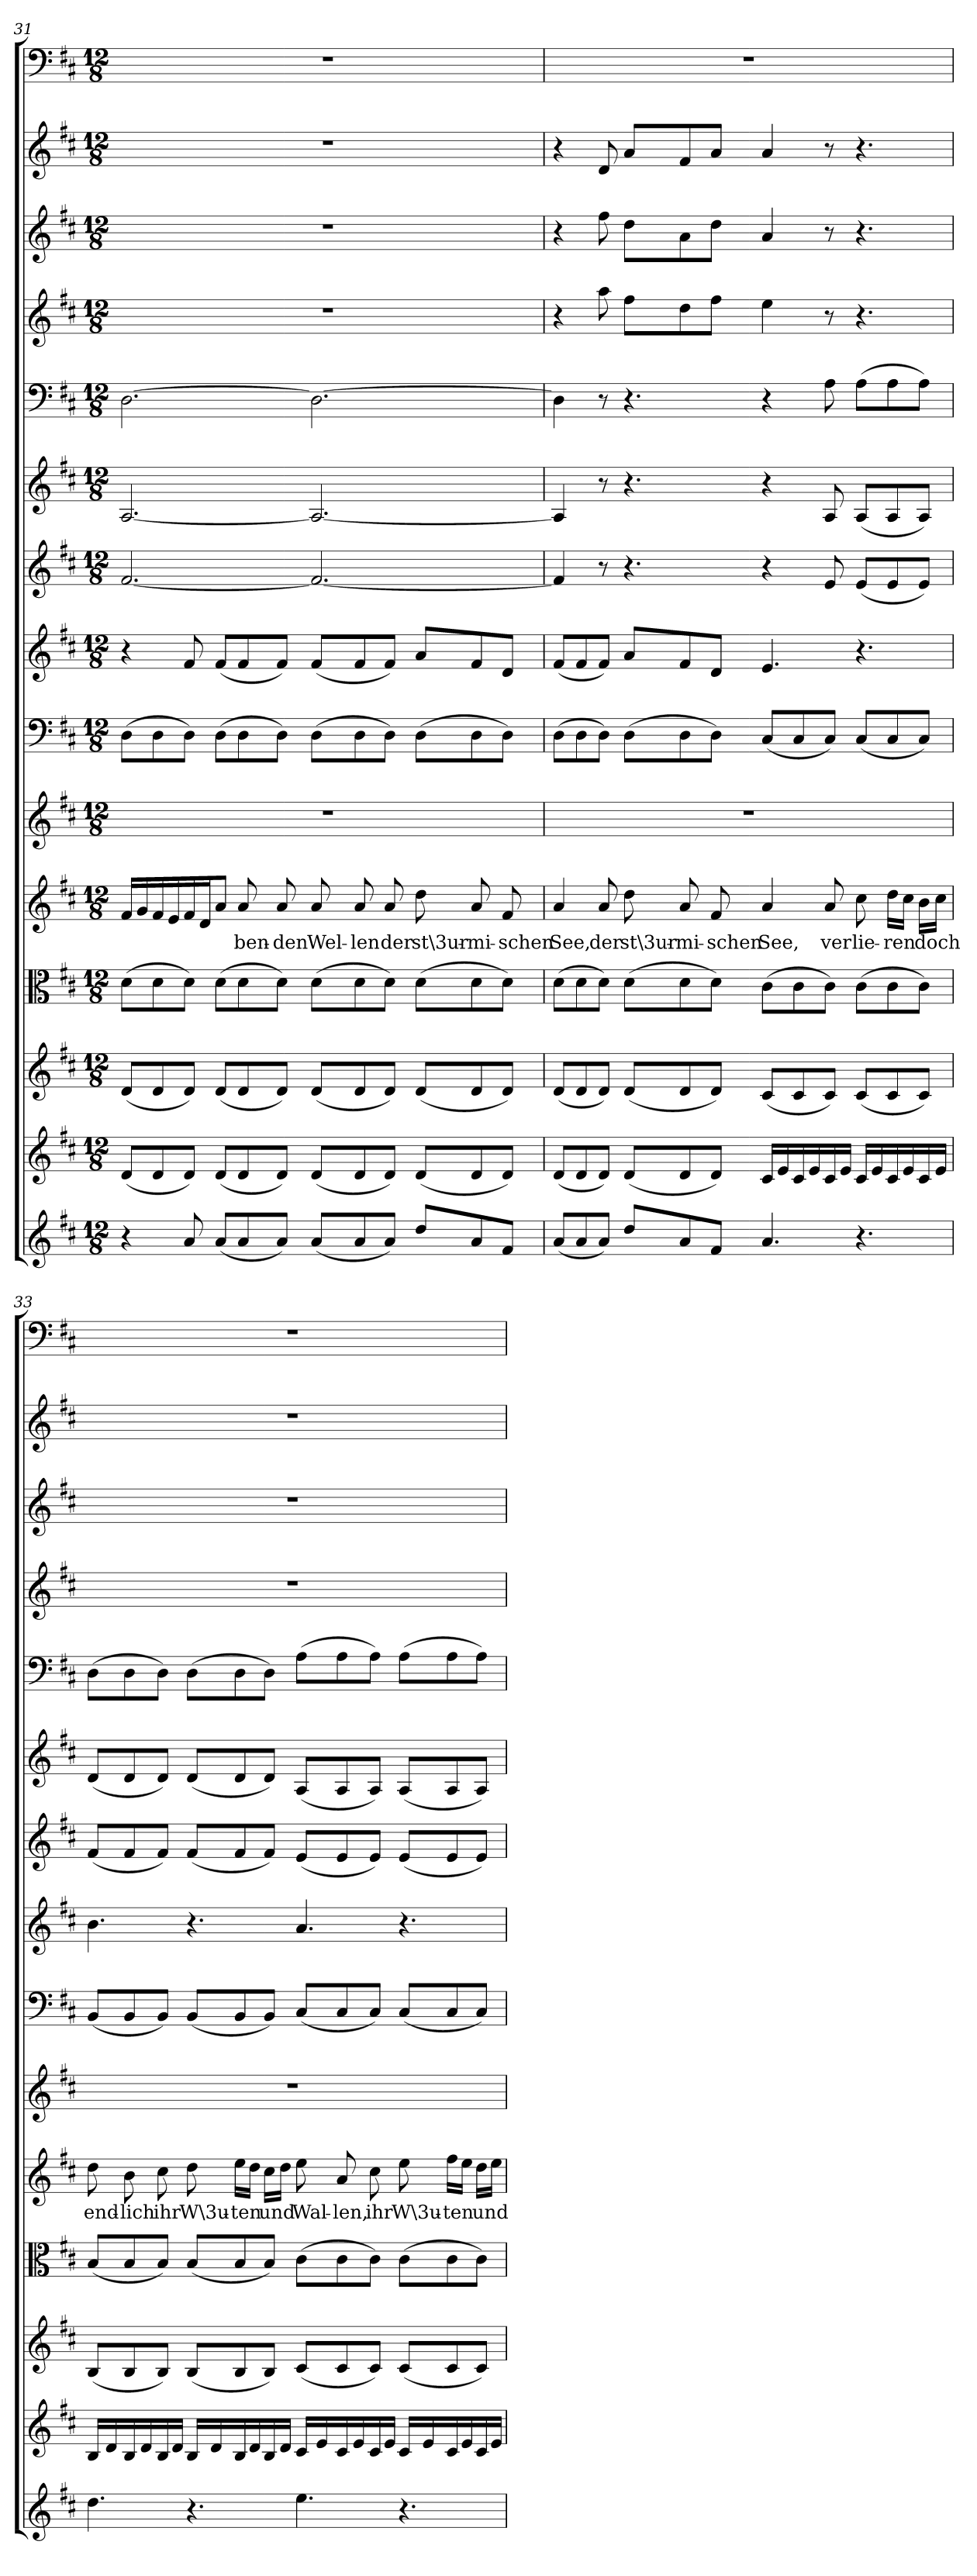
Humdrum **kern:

**kern	**kern	**kern	**kern	**kern	**text	**kern	**kern	**kern	**kern	**kern	**kern	**kern	**kern	**kern	**kern
*part15	*part14	*part13	*part12	*part11	*part11	*part10	*part9	*part8	*part7	*part6	*part5	*part4	*part3	*part2	*part1
*staff15	*staff14	*staff13	*staff12	*staff11	*staff11	*staff10	*staff9	*staff8	*staff7	*staff6	*staff5	*staff4	*staff3	*staff2	*staff1
*clefG2	*clefG2	*clefG2	*clefC3	*clefG2	*	*clefG2	*clefF4	*clefG2	*clefG2	*clefG2	*clefF4	*clefG2	*clefG2	*clefG2	*clefF4
*k[f#c#]	*k[f#c#]	*k[f#c#]	*k[f#c#]	*k[f#c#]	*	*k[f#c#]	*k[f#c#]	*k[f#c#]	*k[f#c#]	*k[f#c#]	*k[f#c#]	*k[f#c#]	*k[f#c#]	*k[f#c#]	*k[f#c#]
*D:	*D:	*D:	*D:	*D:	*	*D:	*D:	*D:	*D:	*D:	*D:	*D:	*D:	*D:	*D:
*M12/8	*M12/8	*M12/8	*M12/8	*M12/8	*	*M12/8	*M12/8	*M12/8	*M12/8	*M12/8	*M12/8	*M12/8	*M12/8	*M12/8	*M12/8
=31	=31	=31	=31	=31	=31	=31	=31	=31	=31	=31	=31	=31	=31	=31	=31
4r	(8d/L	(8d/L	(8d\L	16f#/LL	.	1.r	(8D\L	4r	[2.f#/	[2.A/	[2.D\	1.r	1.r	1.r	1.r
.	.	.	.	16g/	.	.	.	.	.	.	.	.	.	.	.
.	8d/	8d/	8d\	16f#/	.	.	8D\	.	.	.	.	.	.	.	.
.	.	.	.	16e/	.	.	.	.	.	.	.	.	.	.	.
8a/	8d/J)	8d/J)	8d\J)	16f#/	.	.	8D\J)	8f#/	.	.	.	.	.	.	.
.	.	.	.	16d/J	.	.	.	.	.	.	.	.	.	.	.
(8a/L	(8d/L	(8d/L	(8d\L	8a/J	.	.	(8D\L	(8f#/L	.	.	.	.	.	.	.
8a/	8d/	8d/	8d\	8a/	-ben-	.	8D\	8f#/	.	.	.	.	.	.	.
8a/J)	8d/J)	8d/J)	8d\J)	8a/	-den	.	8D\J)	8f#/J)	.	.	.	.	.	.	.
(8a/L	(8d/L	(8d/L	(8d\L	8a/	Wel-	.	(8D\L	(8f#/L	2.f#/_	2.A/_	2.D\_	.	.	.	.
8a/	8d/	8d/	8d\	8a/	-len	.	8D\	8f#/	.	.	.	.	.	.	.
8a/J)	8d/J)	8d/J)	8d\J)	8a/	der	.	8D\J)	8f#/J)	.	.	.	.	.	.	.
8dd/L	(8d/L	(8d/L	(8d\L	8dd\	st\3ur-	.	(8D\L	8a/L	.	.	.	.	.	.	.
8a/	8d/	8d/	8d\	8a/	-mi-	.	8D\	8f#/	.	.	.	.	.	.	.
8f#/J	8d/J)	8d/J)	8d\J)	8f#/	-schen	.	8D\J)	8d/J	.	.	.	.	.	.	.
=32	=32	=32	=32	=32	=32	=32	=32	=32	=32	=32	=32	=32	=32	=32	=32
(8a/L	(8d/L	(8d/L	(8d\L	4a/	See,	1.r	(8D\L	(8f#/L	4f#/]	4A/]	4D\]	4r	4r	4r	1.r
8a/	8d/	8d/	8d\	.	.	.	8D\	8f#/	.	.	.	.	.	.	.
8a/J)	8d/J)	8d/J)	8d\J)	8a/	der	.	8D\J)	8f#/J)	8r	8r	8r	8aa\	8ff#\	8d/	.
8dd/L	(8d/L	(8d/L	(8d\L	8dd\	st\3ur-	.	(8D\L	8a/L	4.r	4.r	4.r	8ff#\L	8dd\L	8a/L	.
8a/	8d/	8d/	8d\	8a/	-mi-	.	8D\	8f#/	.	.	.	8dd\	8a\	8f#/	.
8f#/J	8d/J)	8d/J)	8d\J)	8f#/	-schen	.	8D\J)	8d/J	.	.	.	8ff#\J	8dd\J	8a/J	.
4.a/	16c#/LL	(8c#/L	(8c#\L	4a/	See,	.	(8C#/L	4.e/	4r	4r	4r	4ee\	4a/	4a/	.
.	16e/	.	.	.	.	.	.	.	.	.	.	.	.	.	.
.	16c#/	8c#/	8c#\	.	.	.	8C#/	.	.	.	.	.	.	.	.
.	16e/	.	.	.	.	.	.	.	.	.	.	.	.	.	.
.	16c#/	8c#/J)	8c#\J)	8a/	ver	.	8C#/J)	.	8e/	8A/	8A\	8r	8r	8r	.
.	16e/JJ	.	.	.	.	.	.	.	.	.	.	.	.	.	.
4.r	16c#/LL	(8c#/L	(8c#\L	8cc#\	lie-	.	(8C#/L	4.r	(8e/L	(8A/L	(8A\L	4.r	4.r	4.r	.
.	16e/	.	.	.	.	.	.	.	.	.	.	.	.	.	.
.	16c#/	8c#/	8c#\	16dd\LL	-ren	.	8C#/	.	8e/	8A/	8A\	.	.	.	.
.	16e/	.	.	16cc#\JJ	.	.	.	.	.	.	.	.	.	.	.
.	16c#/	8c#/J)	8c#\J)	16b\LL	doch	.	8C#/J)	.	8e/J)	8A/J)	8A\J)	.	.	.	.
.	16e/JJ	.	.	16cc#\JJ	.	.	.	.	.	.	.	.	.	.	.
=33	=33	=33	=33	=33	=33	=33	=33	=33	=33	=33	=33	=33	=33	=33	=33
4.dd\	16B/LL	(8B/L	(8B/L	8dd\	end-	1.r	(8BB/L	4.b\	(8f#/L	(8d/L	(8D\L	1.r	1.r	1.r	1.r
.	16d/	.	.	.	.	.	.	.	.	.	.	.	.	.	.
.	16B/	8B/	8B/	8b\	-lich	.	8BB/	.	8f#/	8d/	8D\	.	.	.	.
.	16d/	.	.	.	.	.	.	.	.	.	.	.	.	.	.
.	16B/	8B/J)	8B/J)	8cc#\	ihr	.	8BB/J)	.	8f#/J)	8d/J)	8D\J)	.	.	.	.
.	16d/JJ	.	.	.	.	.	.	.	.	.	.	.	.	.	.
4.r	16B/LL	(8B/L	(8B/L	8dd\	W\3u-	.	(8BB/L	4.r	(8f#/L	(8d/L	(8D\L	.	.	.	.
.	16d/	.	.	.	.	.	.	.	.	.	.	.	.	.	.
.	16B/	8B/	8B/	16ee\LL	-ten	.	8BB/	.	8f#/	8d/	8D\	.	.	.	.
.	16d/	.	.	16dd\JJ	.	.	.	.	.	.	.	.	.	.	.
.	16B/	8B/J)	8B/J)	16cc#\LL	und	.	8BB/J)	.	8f#/J)	8d/J)	8D\J)	.	.	.	.
.	16d/JJ	.	.	16dd\JJ	.	.	.	.	.	.	.	.	.	.	.
4.ee\	16c#/LL	(8c#/L	(8c#\L	8ee\	Wal-	.	(8C#/L	4.a/	(8e/L	(8A/L	(8A\L	.	.	.	.
.	16e/	.	.	.	.	.	.	.	.	.	.	.	.	.	.
.	16c#/	8c#/	8c#\	8a/	-len,	.	8C#/	.	8e/	8A/	8A\	.	.	.	.
.	16e/	.	.	.	.	.	.	.	.	.	.	.	.	.	.
.	16c#/	8c#/J)	8c#\J)	8cc#\	ihr	.	8C#/J)	.	8e/J)	8A/J)	8A\J)	.	.	.	.
.	16e/JJ	.	.	.	.	.	.	.	.	.	.	.	.	.	.
4.r	16c#/LL	(8c#/L	(8c#\L	8ee\	W\3u-	.	(8C#/L	4.r	(8e/L	(8A/L	(8A\L	.	.	.	.
.	16e/	.	.	.	.	.	.	.	.	.	.	.	.	.	.
.	16c#/	8c#/	8c#\	16ff#\LL	-ten	.	8C#/	.	8e/	8A/	8A\	.	.	.	.
.	16e/	.	.	16ee\JJ	.	.	.	.	.	.	.	.	.	.	.
.	16c#/	8c#/J)	8c#\J)	16dd\LL	und	.	8C#/J)	.	8e/J)	8A/J)	8A\J)	.	.	.	.
.	16e/JJ	.	.	16ee\JJ	.	.	.	.	.	.	.	.	.	.	.
=	=	=	=	=	=	=	=	=	=	=	=	=	=	=	=
*-	*-	*-	*-	*-	*-	*-	*-	*-	*-	*-	*-	*-	*-	*-	*-
